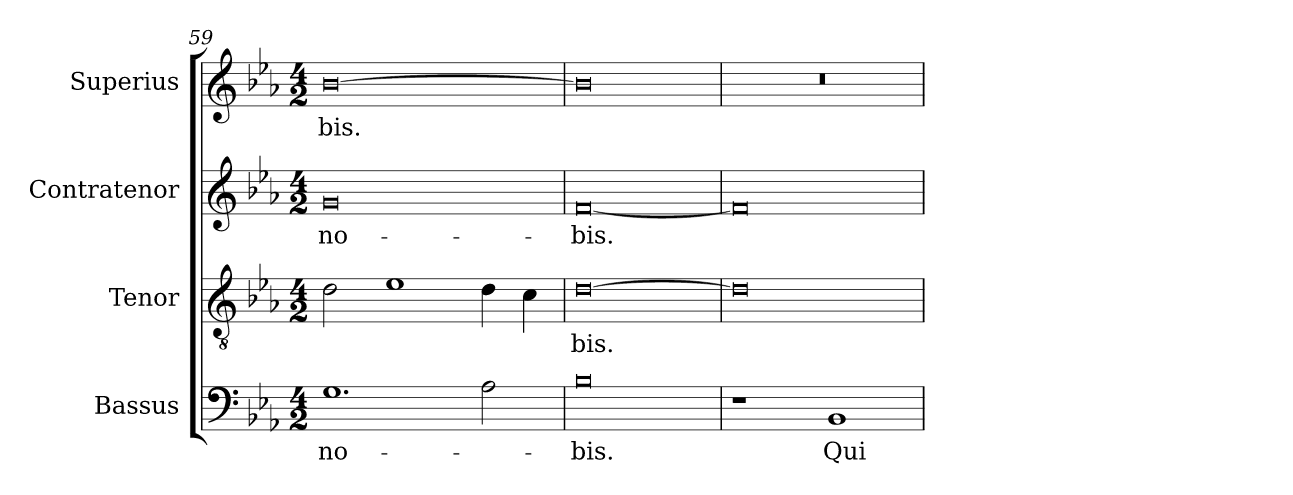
**kern	**text	**kern	**text	**kern	**text	**kern	**text
*part4	*part4	*part3	*part3	*part2	*part2	*part1	*part1
*staff4	*staff4	*staff3	*staff3	*staff2	*staff2	*staff1	*staff1
*I"Bassus	*	*I"Tenor	*	*I"Contratenor	*	*I"Superius	*
*I'B.	*	*I'T.	*	*	*	*	*
*clefF4	*	*clefGv2	*	*clefG2	*	*clefG2	*
*	*	*ITrd7c12	*	*ITrd7c12	*	*	*
*k[b-e-a-]	*	*k[b-e-a-]	*	*k[b-e-a-]	*	*k[b-e-a-]	*
*E-:	*	*E-:	*	*E-:	*	*E-:	*
*M4/2	*	*M4/2	*	*M4/2	*	*M4/2	*
=59	=59	=59	=59	=59	=59	=59	=59
!	!LO:LY:b:color=#000000	!	!	!	!	!	!
!	!	!	!	!	!LO:LY:b:color=#000000	!	!
!	!	!	!	!	!	!	!LO:LY:b:color=#000000
1.Gi	no-	2Di\	.	0Gi	no-	[>0b-i	-bis.
.	.	1E-i	.	.	.	.	.
2A-i\	.	4Di\	.	.	.	.	.
.	.	4Ci\	.	.	.	.	.
=60	=60	=60	=60	=60	=60	=60	=60
!	!LO:LY:b:color=#000000	!	!	!	!	!	!
!	!	!	!LO:LY:b:color=#000000	!	!	!	!
!	!	!	!	!	!LO:LY:b:color=#000000	!	!
0B-i	-bis.	[>0Di	-bis.	[<0Fi	-bis.	0b-i]	.
!!LO:PB:g=z
=61	=61	=61	=61	=61	=61	=61	=61
!	!	!	!	!	!	!LO:N:vis=1	!
1r	.	0Di]	.	0Fi]	.	0r	.
!	!LO:LY:b:color=#000000	!	!	!	!	!	!
1BB-i	Qui	.	.	.	.	.	.
=	=	=	=	=	=	=	=
*-	*-	*-	*-	*-	*-	*-	*-
